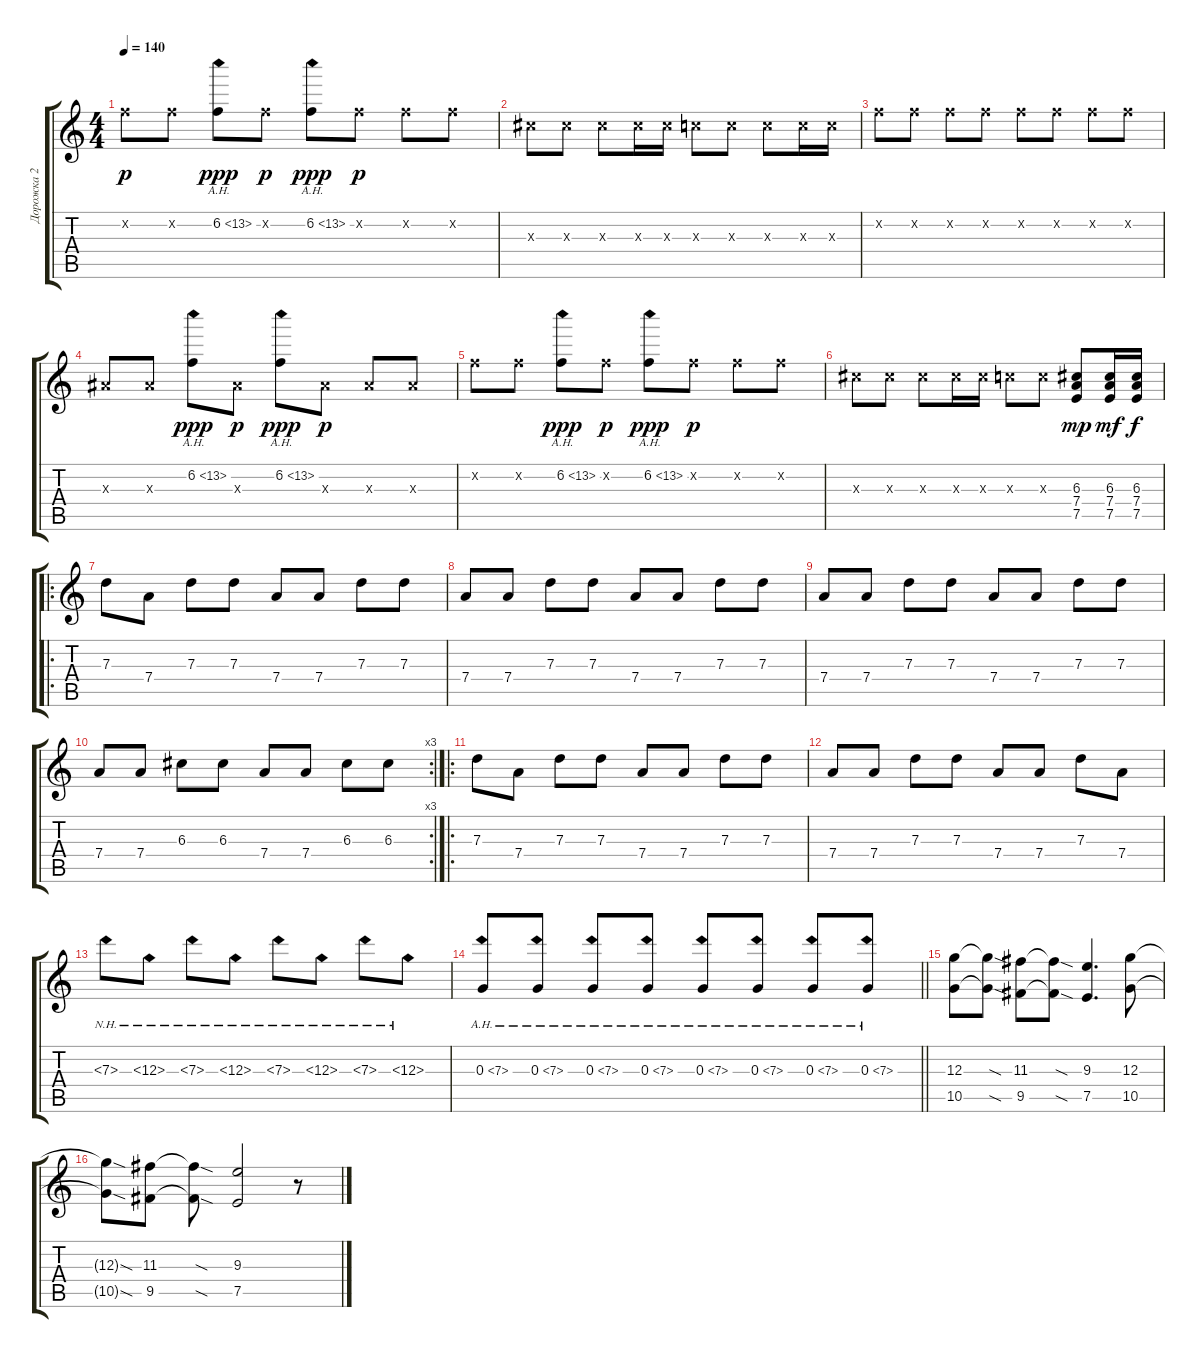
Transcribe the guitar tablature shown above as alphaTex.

\track ("Дорожка 2" "Дорожка 2") {instrument acousticguitarsteel}
\staff {score tabs}
\tuning (E4 B3 G3 D3 A2 E2) {hide}
\ts (4 4)
\tempo 140
\clef g2
\ks c
6.2{x}.8{dy p} 6.2{x}.8 6.2{ah 7}.8{dy ppp} 6.2{x}.8{dy p} 6.2{ah 7}.8{dy ppp} 6.2{x}.8{dy p} 6.2{x}.8 6.2{x}.8 |
6.3{x}.8 6.3{x}.8 6.3{x}.8 6.3{x}.16 6.3{x}.16 5.3{x}.8 5.3{x}.8 5.3{x}.8 5.3{x}.16 5.3{x}.16 |
6.2{x}.8 6.2{x}.8 6.2{x}.8 6.2{x}.8 6.2{x}.8 6.2{x}.8 6.2{x}.8 6.2{x}.8 |
3.3{x}.8 3.3{x}.8 6.2{ah 7}.8{dy ppp} 3.3{x}.8{dy p} 6.2{ah 7}.8{dy ppp} 3.3{x}.8{dy p} 3.3{x}.8 3.3{x}.8 |
6.2{x}.8 6.2{x}.8 6.2{ah 7}.8{dy ppp} 6.2{x}.8{dy p} 6.2{ah 7}.8{dy ppp} 6.2{x}.8{dy p} 6.2{x}.8 6.2{x}.8 |
6.3{x}.8 6.3{x}.8 6.3{x}.8 6.3{x}.16 6.3{x}.16 5.3{x}.8 5.3{x}.8 (6.3 7.4 7.5).8{dy mp} (6.3 7.4 7.5).16{dy mf} (6.3 7.4 7.5).16{dy f} |
\ro
7.3.8 7.4.8 7.3.8 7.3.8 7.4.8 7.4.8 7.3.8 7.3.8 |
7.4.8 7.4.8 7.3.8 7.3.8 7.4.8 7.4.8 7.3.8 7.3.8 |
7.4.8 7.4.8 7.3.8 7.3.8 7.4.8 7.4.8 7.3.8 7.3.8 |
\rc 3
7.4.8 7.4.8 6.3.8 6.3.8 7.4.8 7.4.8 6.3.8 6.3.8 |
\ro
7.3.8 7.4.8 7.3.8 7.3.8 7.4.8 7.4.8 7.3.8 7.3.8 |
7.4.8 7.4.8 7.3.8 7.3.8 7.4.8 7.4.8 7.3.8 7.4.8 |
7.3{nh}.8 6.3{nh}.8 7.3{nh}.8 6.3{nh}.8 7.3{nh}.8 6.3{nh}.8 7.3{nh}.8 6.3{nh}.8 |
\barLineRight lightlight
0.3{ah 7}.8 0.3{ah 7}.8 0.3{ah 7}.8 0.3{ah 7}.8 0.3{ah 7}.8 0.3{ah 7}.8 0.3{ah 7}.8 0.3{ah 7}.8 |
(12.3 10.5).8 (12.3{sod t} 10.5{sod t}).8 (11.3 9.5).8 (11.3{sod t} 9.5{sod t}).8 (9.3 7.5).4{d} (12.3 10.5).8 |
(12.3{sod t} 10.5{sod t}).8 (11.3 9.5).8 (11.3{sod t} 9.5{sod t}).8 (9.3 7.5).2 r.8
